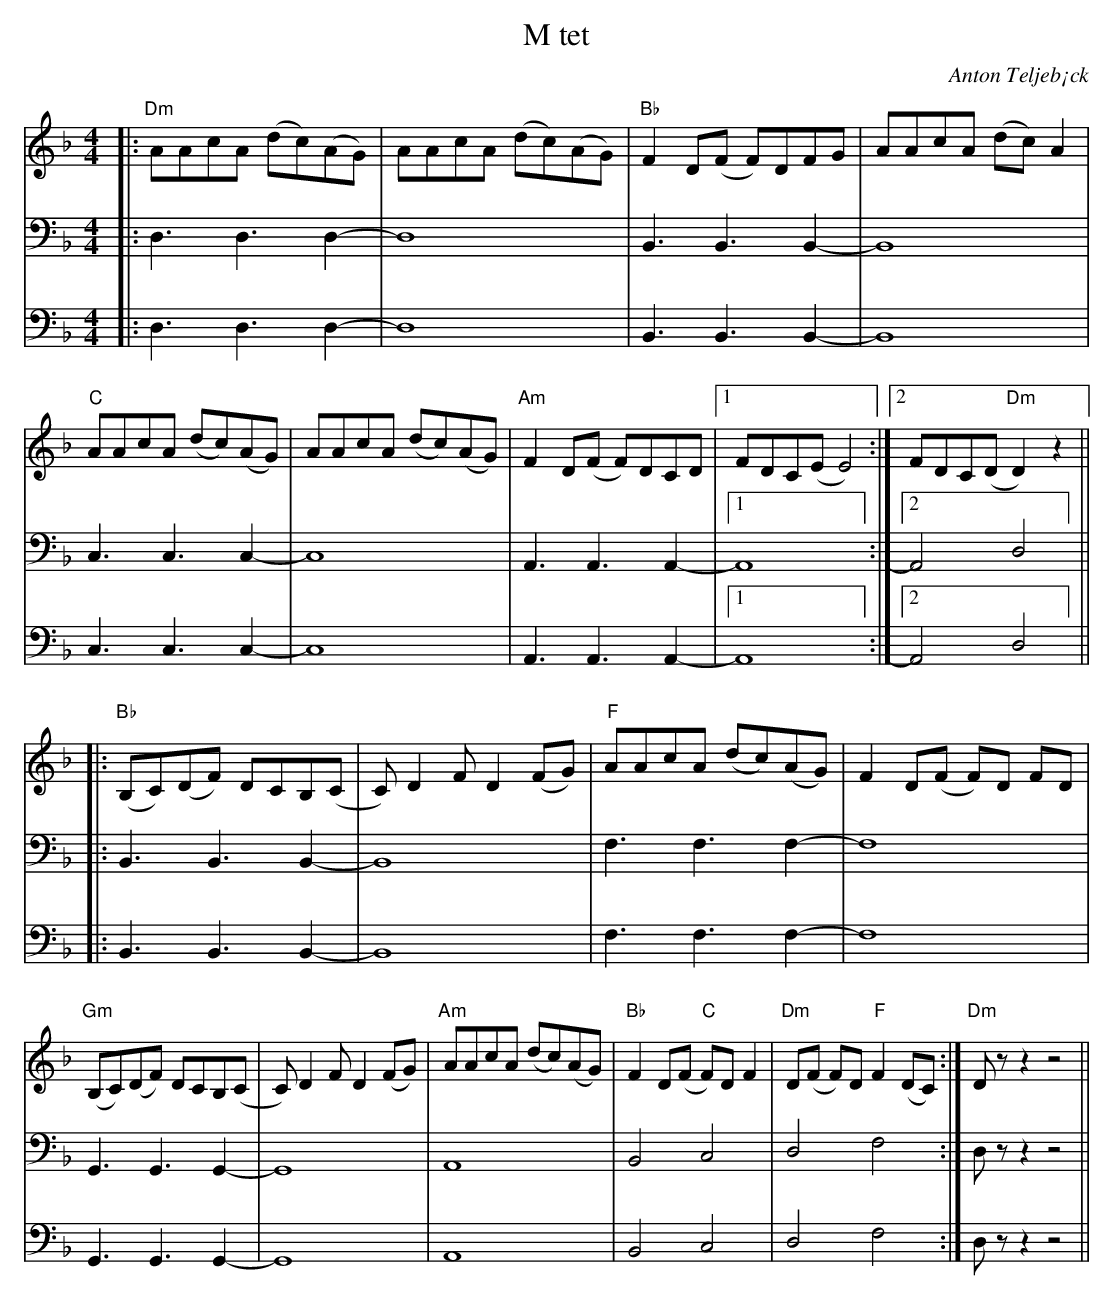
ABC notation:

X:1
T:M tet
C:Anton Teljeb¡ck
M:4/4
L:1/8
K:Dm
V:1
|: "Dm" AAcA (dc)(AG) | AAcA (dc)(AG) | "Bb" F2D(F F)DFG | AAcA (dc)A2 |
"C" AAcA (dc)(AG) | AAcA (dc)(AG) |"Am" F2D(F F)DCD |1 FDC(E E4) :|2 FDC(D "Dm"D2)z2 ||
|:"Bb"(B,C)(DF) DCB,(C | C)D2F D2(FG) |"F" AAcA (dc)(AG) | F2 D(F F)D FD |
"Gm" (B,C)(DF) DCB,(C | C)D2F D2(FG) |"Am" AAcA (dc)(AG) | "Bb" F2D(F "C" F)DF2 |"Dm"D(F F)D "F"F2 (DC):|"Dm"Dz z2 z4 ||
V:2
|:D,3D,3D,2- |  D,8 | B,,3B,,3B,,2- | B,,8 | C,3C,3C,2- |  C,8 | A,,3A,,3A,,2- |1 A,,8 :|2 A,,4D,4 ||
|: B,,3B,,3B,,2- | B,,8 | F,3F,3F,2- | F,8 | G,,3G,,3G,,2- | G,,8 | A,,8 | B,,4 C,4 | D,4 F,4 :| D,z z2 z4 ||
V:3
|:D,3D,3D,2- |  D,8 | B,,3B,,3B,,2- | B,,8 | C,3C,3C,2- |  C,8 | A,,3A,,3A,,2- |1 A,,8 :|2 A,,4D,4 ||
|: B,,3B,,3B,,2- | B,,8 | F,3F,3F,2- | F,8 | G,,3G,,3G,,2- | G,,8 | A,,8 | B,,4 C,4 | D,4 F,4 :| D,z z2 z4 ||
